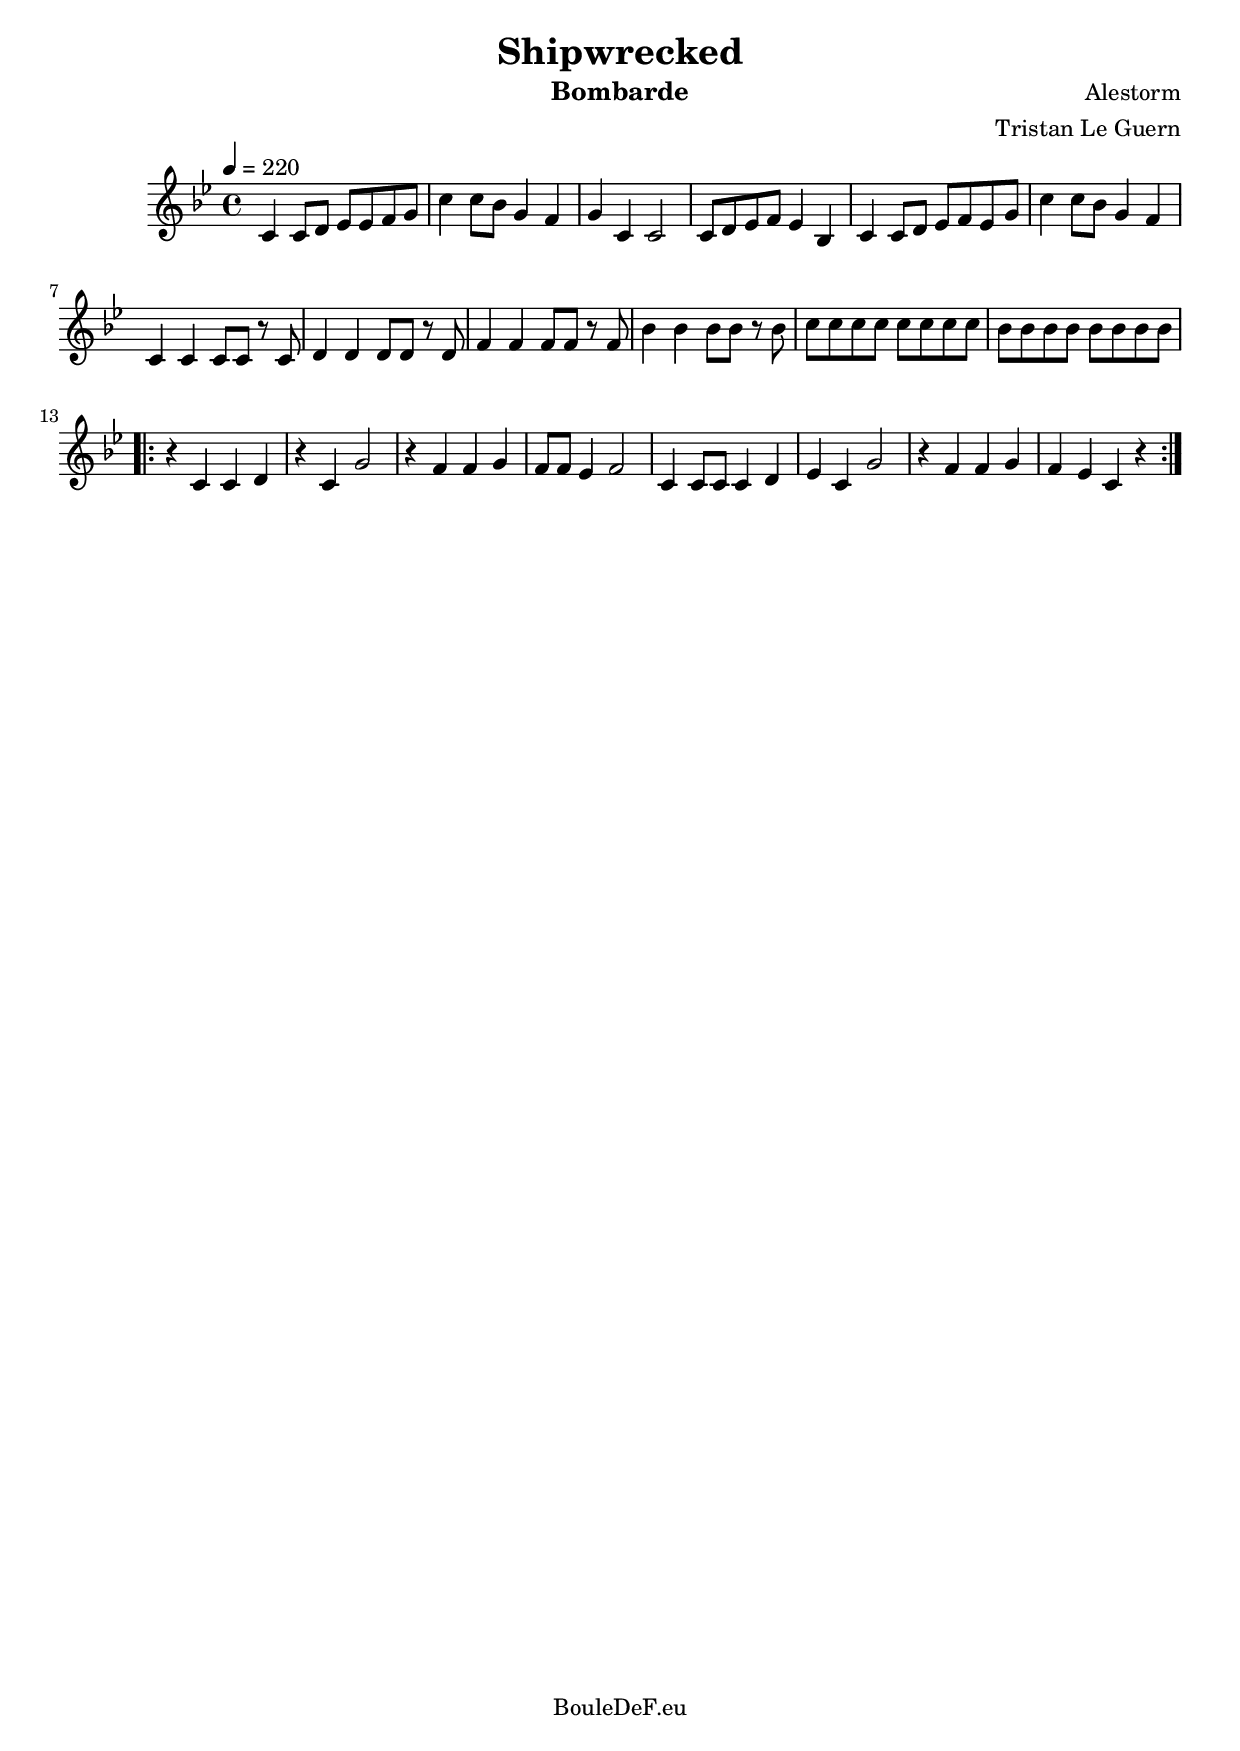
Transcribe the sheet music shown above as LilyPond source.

\version "2.14.2"
\include "italiano.ly"

\header {
	title = "Shipwrecked"
	composer = "Alestorm"
	arranger = "Tristan Le Guern"
	instrument = "Bombarde"
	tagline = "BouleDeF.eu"
}

melody = \relative si {
	do4 do8 re mib mib fa sol
	| do4 do8 sib sol4 fa
	| sol do, do2
	| do8 re mib fa mib4 sib
	| do do8 re mib fa mib sol
	| do4 do8 sib sol4 fa
	% TODO
	\break
}

prechorus = \relative si {
	do4 do do8 do r do
	| re4 re re8 re r re
	| fa4 fa fa8 fa r fa
	| sib4 sib sib8 sib r sib
	| do8 do do do do do do do
	| sib8 sib sib sib sib sib sib sib
	\break
}

chorus = \relative si {
	\repeat volta 2 {
		r4 do do re
		| r do sol'2
		| r4 fa fa sol
		| fa8 fa mib4 fa2
		| do4 do8 do do4 re
		| mib do sol'2
		| r4 fa fa sol
		| fa mib do r
	}
}

\score {
	\new Staff \relative si {
		\clef treble
		\key sib \major
		\time 4/4
		\tempo 4 = 220

		\melody
		\prechorus
		\chorus
	}
}
